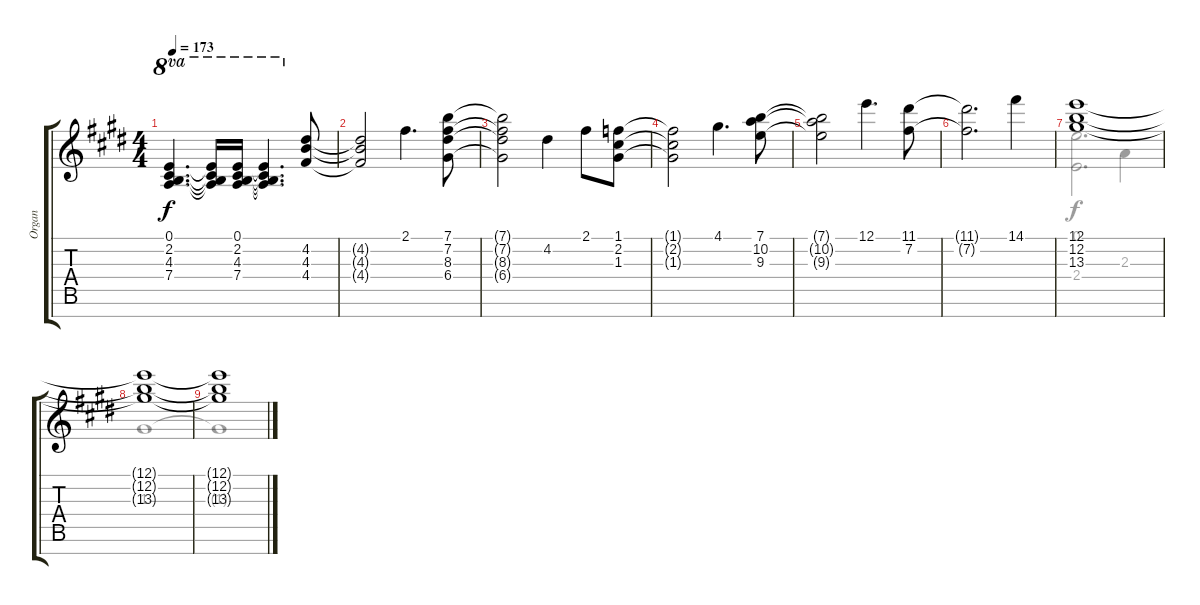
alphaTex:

\track ("Organ" "Organ") {instrument rockorgan}
\staff {score tabs}
\tuning (E5 B4 G4 D4 A3 E3 B2) {hide}
\voice
\ts (4 4)
\tempo 173
\clef g2
\ks e
(0.1{t} 2.2{t} 4.3{t} 7.4{t}).4{d ot 8va dy f} (0.1{t} 2.2{t} 4.3{t} 7.4{t}).16{ot 8va} (0.1 2.2 4.3 7.4).16{ot 8va} (0.1{t} 2.2{t} 4.3{t} 7.4{t}).4{d ot 8va} (4.2 4.3 4.4).8 |
(4.2{t} 4.3{t} 4.4{t}).2 2.1.4{d} (7.1 7.2 8.3 6.4).8 |
(7.1{t} 7.2{t} 8.3{t} 6.4{t}).2 4.2.4 2.1.8 (1.1 2.2 1.3).8 |
(1.1{t} 2.2{t} 1.3{t}).2 4.1.4{d} (7.1 10.2 9.3).8 |
(7.1{t} 10.2{t} 9.3{t}).2 12.1.4{d} (11.1 7.2).8 |
(11.1{t} 7.2{t}).2{d} 14.1.4 |
(12.1 12.2 13.3).1 |
(12.1{t} 12.2{t} 13.3{t}).1 |
(12.1{t} 12.2{t} 13.3{t}).1
\voice
\clef g2
\ottava regular
\simile none
\ks e
|
|
|
|
|
|
(0.1 2.4).2{d} 2.3.4 |
1.3.1 |
1.3{t}.1
